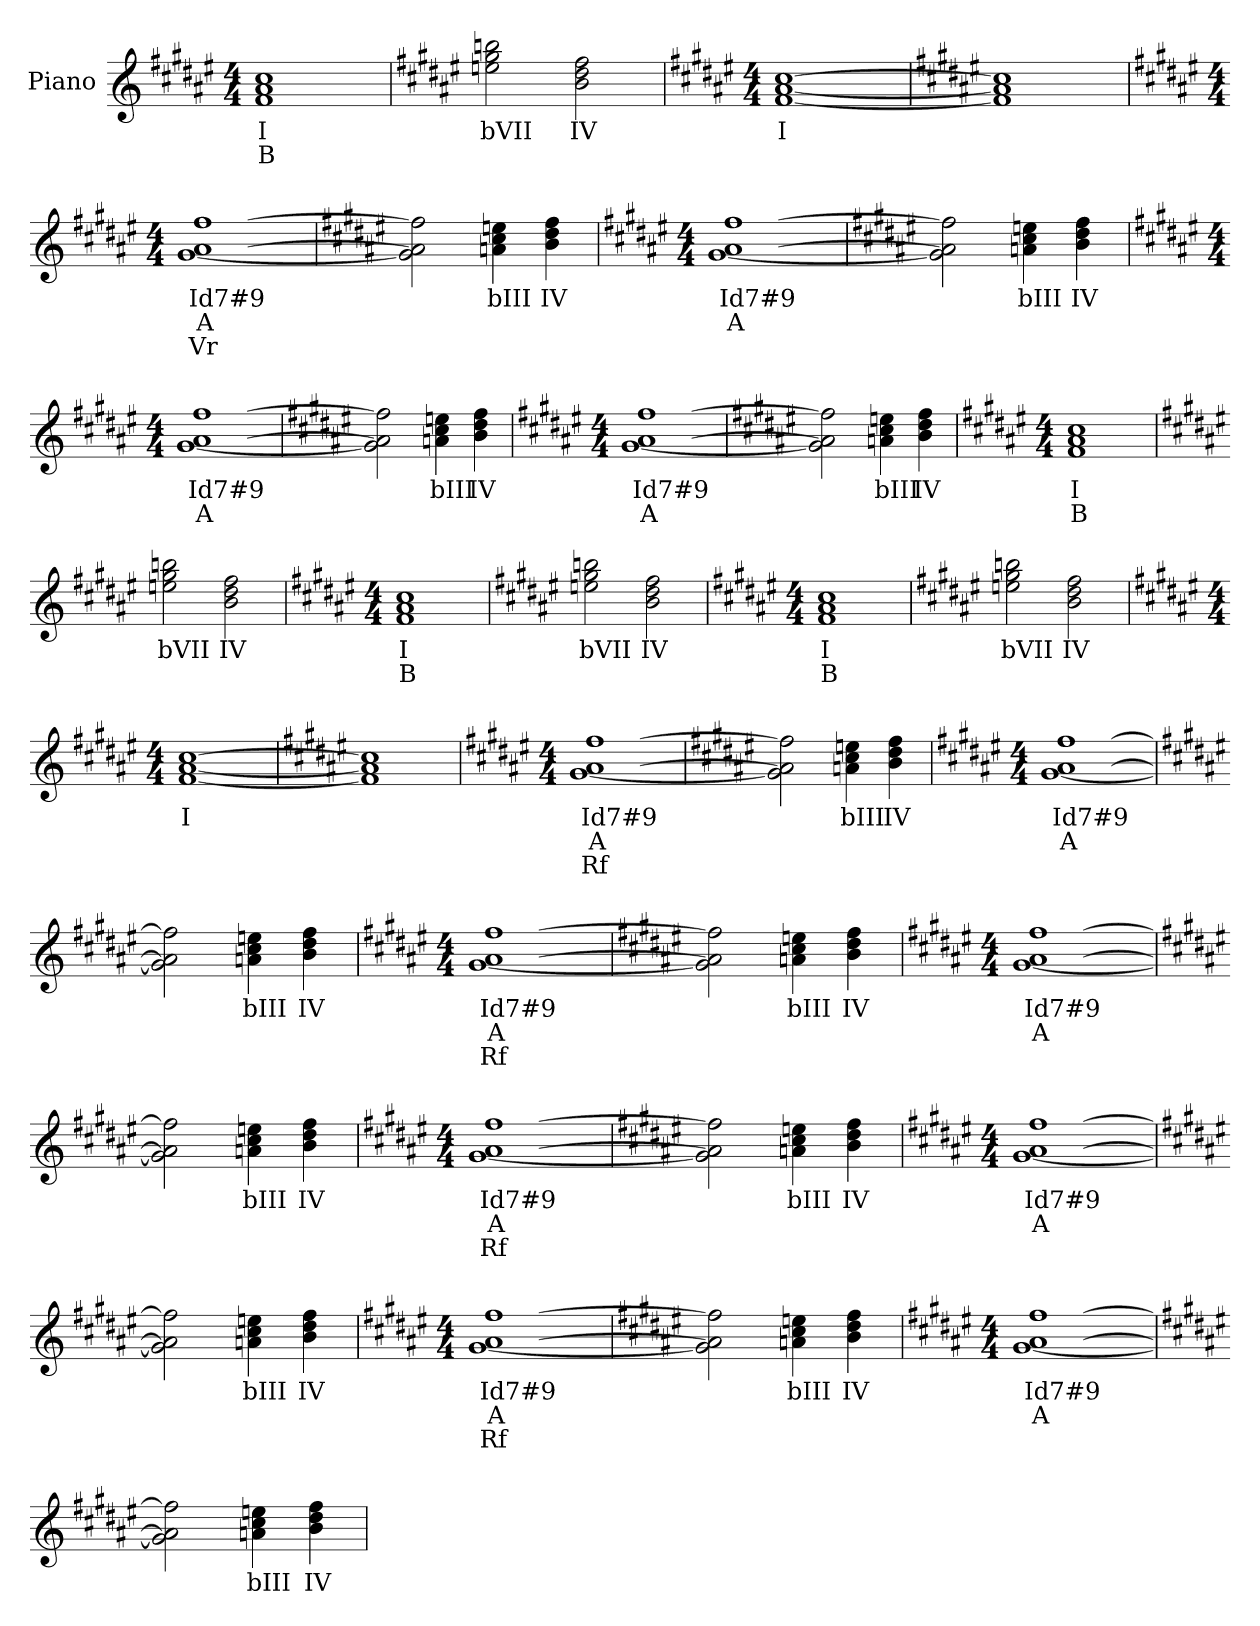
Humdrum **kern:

**kern	**text	**text	**text
*part1	*part1	*part1	*part1
*staff1	*staff1	*staff1	*staff1
*I"Piano	*	*	*
*I'Pno	*	*	*
*k[f#c#g#d#a#e#]	*	*	*
*F#:	*	*	*
*M4/4	*	*	*
=	=	=	=
1f# 1a# 1cc#	I	B	.
=	=	=	=
*k[f#c#g#d#a#e#]	*	*	*
*F#:	*	*	*
2een 2gg# 2bbn	bVII	.	.
2b 2dd# 2ff#	IV	.	.
=	=	=	=
*k[f#c#g#d#a#e#]	*	*	*
*F#:	*	*	*
*M4/4	*	*	*
[1f# [1a# [1cc#	I	.	.
=	=	=	=
*k[f#c#g#d#a#e#]	*	*	*
*F#:	*	*	*
1f#] 1a#] 1cc#]	.	.	.
=	=	=	=
*k[f#c#g#d#a#e#]	*	*	*
*F#:	*	*	*
*M4/4	*	*	*
[1g# [1a# [1ff#	Id7#9	A	Vr
=	=	=	=
*k[f#c#g#d#a#e#]	*	*	*
*F#:	*	*	*
2g#] 2a#] 2ff#]	.	.	.
4an 4cc# 4een	bIII	.	.
4b 4dd# 4ff#	IV	.	.
=	=	=	=
*k[f#c#g#d#a#e#]	*	*	*
*F#:	*	*	*
*M4/4	*	*	*
[1g# [1a# [1ff#	Id7#9	A	.
=	=	=	=
*k[f#c#g#d#a#e#]	*	*	*
*F#:	*	*	*
2g#] 2a#] 2ff#]	.	.	.
4an 4cc# 4een	bIII	.	.
4b 4dd# 4ff#	IV	.	.
=	=	=	=
*k[f#c#g#d#a#e#]	*	*	*
*F#:	*	*	*
*M4/4	*	*	*
[1g# [1a# [1ff#	Id7#9	A	.
=	=	=	=
*k[f#c#g#d#a#e#]	*	*	*
*F#:	*	*	*
2g#] 2a#] 2ff#]	.	.	.
4an 4cc# 4een	bIII	.	.
4b 4dd# 4ff#	IV	.	.
=	=	=	=
*k[f#c#g#d#a#e#]	*	*	*
*F#:	*	*	*
*M4/4	*	*	*
[1g# [1a# [1ff#	Id7#9	A	.
=	=	=	=
*k[f#c#g#d#a#e#]	*	*	*
*F#:	*	*	*
2g#] 2a#] 2ff#]	.	.	.
4an 4cc# 4een	bIII	.	.
4b 4dd# 4ff#	IV	.	.
=	=	=	=
*k[f#c#g#d#a#e#]	*	*	*
*F#:	*	*	*
*M4/4	*	*	*
1f# 1a# 1cc#	I	B	.
=	=	=	=
*k[f#c#g#d#a#e#]	*	*	*
*F#:	*	*	*
2een 2gg# 2bbn	bVII	.	.
2b 2dd# 2ff#	IV	.	.
=	=	=	=
*k[f#c#g#d#a#e#]	*	*	*
*F#:	*	*	*
*M4/4	*	*	*
1f# 1a# 1cc#	I	B	.
=	=	=	=
*k[f#c#g#d#a#e#]	*	*	*
*F#:	*	*	*
2een 2gg# 2bbn	bVII	.	.
2b 2dd# 2ff#	IV	.	.
=	=	=	=
*k[f#c#g#d#a#e#]	*	*	*
*F#:	*	*	*
*M4/4	*	*	*
1f# 1a# 1cc#	I	B	.
=	=	=	=
*k[f#c#g#d#a#e#]	*	*	*
*F#:	*	*	*
2een 2gg# 2bbn	bVII	.	.
2b 2dd# 2ff#	IV	.	.
=	=	=	=
*k[f#c#g#d#a#e#]	*	*	*
*F#:	*	*	*
*M4/4	*	*	*
[1f# [1a# [1cc#	I	.	.
=	=	=	=
*k[f#c#g#d#a#e#]	*	*	*
*F#:	*	*	*
1f#] 1a#] 1cc#]	.	.	.
=	=	=	=
*k[f#c#g#d#a#e#]	*	*	*
*F#:	*	*	*
*M4/4	*	*	*
[1g# [1a# [1ff#	Id7#9	A	Rf
=	=	=	=
*k[f#c#g#d#a#e#]	*	*	*
*F#:	*	*	*
2g#] 2a#] 2ff#]	.	.	.
4an 4cc# 4een	bIII	.	.
4b 4dd# 4ff#	IV	.	.
=	=	=	=
*k[f#c#g#d#a#e#]	*	*	*
*F#:	*	*	*
*M4/4	*	*	*
[1g# [1a# [1ff#	Id7#9	A	.
=	=	=	=
*k[f#c#g#d#a#e#]	*	*	*
*F#:	*	*	*
2g#] 2a#] 2ff#]	.	.	.
4an 4cc# 4een	bIII	.	.
4b 4dd# 4ff#	IV	.	.
=	=	=	=
*k[f#c#g#d#a#e#]	*	*	*
*F#:	*	*	*
*M4/4	*	*	*
[1g# [1a# [1ff#	Id7#9	A	Rf
=	=	=	=
*k[f#c#g#d#a#e#]	*	*	*
*F#:	*	*	*
2g#] 2a#] 2ff#]	.	.	.
4an 4cc# 4een	bIII	.	.
4b 4dd# 4ff#	IV	.	.
=	=	=	=
*k[f#c#g#d#a#e#]	*	*	*
*F#:	*	*	*
*M4/4	*	*	*
[1g# [1a# [1ff#	Id7#9	A	.
=	=	=	=
*k[f#c#g#d#a#e#]	*	*	*
*F#:	*	*	*
2g#] 2a#] 2ff#]	.	.	.
4an 4cc# 4een	bIII	.	.
4b 4dd# 4ff#	IV	.	.
=	=	=	=
*k[f#c#g#d#a#e#]	*	*	*
*F#:	*	*	*
*M4/4	*	*	*
[1g# [1a# [1ff#	Id7#9	A	Rf
=	=	=	=
*k[f#c#g#d#a#e#]	*	*	*
*F#:	*	*	*
2g#] 2a#] 2ff#]	.	.	.
4an 4cc# 4een	bIII	.	.
4b 4dd# 4ff#	IV	.	.
=	=	=	=
*k[f#c#g#d#a#e#]	*	*	*
*F#:	*	*	*
*M4/4	*	*	*
[1g# [1a# [1ff#	Id7#9	A	.
=	=	=	=
*k[f#c#g#d#a#e#]	*	*	*
*F#:	*	*	*
2g#] 2a#] 2ff#]	.	.	.
4an 4cc# 4een	bIII	.	.
4b 4dd# 4ff#	IV	.	.
=	=	=	=
*k[f#c#g#d#a#e#]	*	*	*
*F#:	*	*	*
*M4/4	*	*	*
[1g# [1a# [1ff#	Id7#9	A	Rf
=	=	=	=
*k[f#c#g#d#a#e#]	*	*	*
*F#:	*	*	*
2g#] 2a#] 2ff#]	.	.	.
4an 4cc# 4een	bIII	.	.
4b 4dd# 4ff#	IV	.	.
=	=	=	=
*k[f#c#g#d#a#e#]	*	*	*
*F#:	*	*	*
*M4/4	*	*	*
[1g# [1a# [1ff#	Id7#9	A	.
=	=	=	=
*k[f#c#g#d#a#e#]	*	*	*
*F#:	*	*	*
2g#] 2a#] 2ff#]	.	.	.
4an 4cc# 4een	bIII	.	.
4b 4dd# 4ff#	IV	.	.
=	=	=	=
*-	*-	*-	*-
